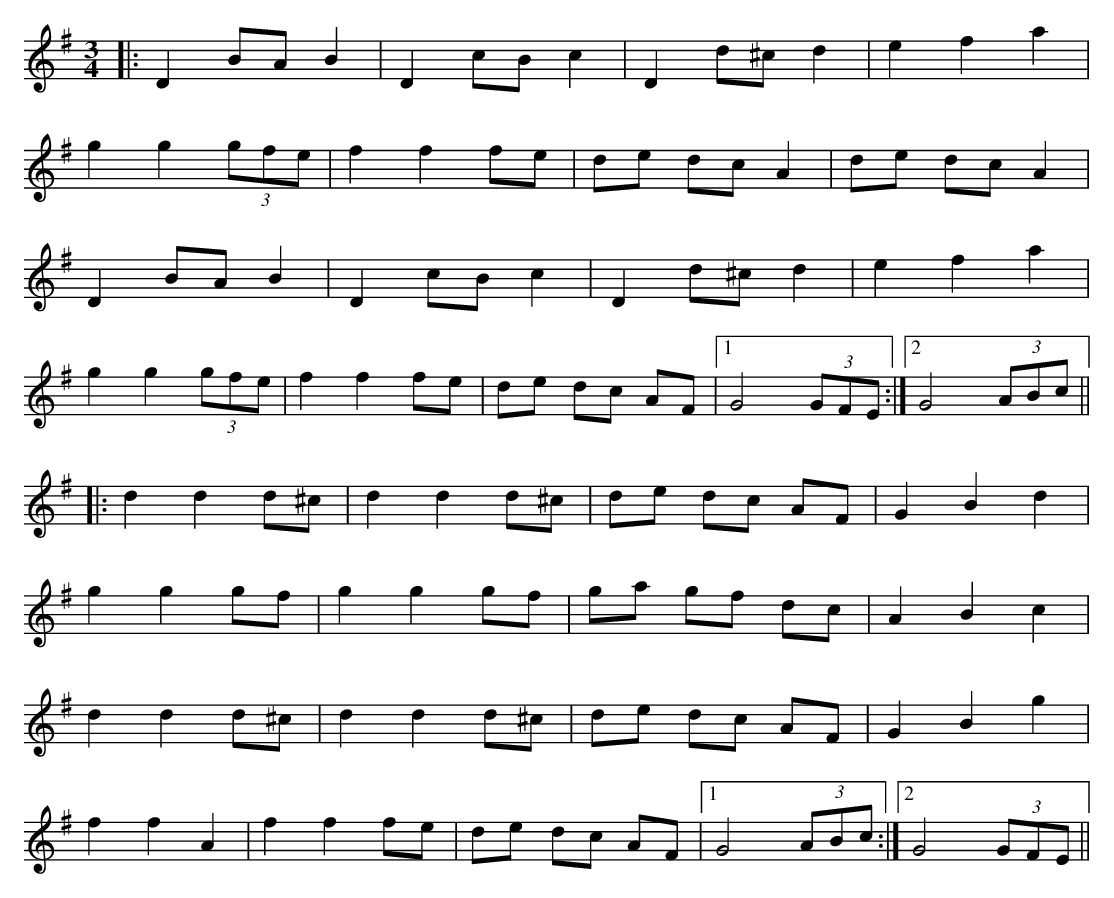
X:1
M:3/4
K:G
|:D2 BA B2|D2 cB c2|D2 d^c d2|e2 f2 a2|
g2 g2 (3gfe|f2 f2 fe|de dc A2|de dc A2|
D2 BAB2|D2 cBc2|D2 d^cd2|e2 f2 a2|
g2 g2 (3gfe|f2 f2 fe|de dc AF|1 G4 (3GFE:|2 G4 (3ABc||
|:d2 d2 d^c|d2 d2 d^c|de dc AF|G2 B2 d2|
g2 g2 gf|g2 g2 gf|ga gf dc|A2 B2 c2|
d2 d2 d^c|d2 d2 d^c|de dc AF|G2 B2 g2|
f2 f2 A2|f2 f2 fe|de dc AF|1 G4 (3ABc:|2 G4 (3GFE||
